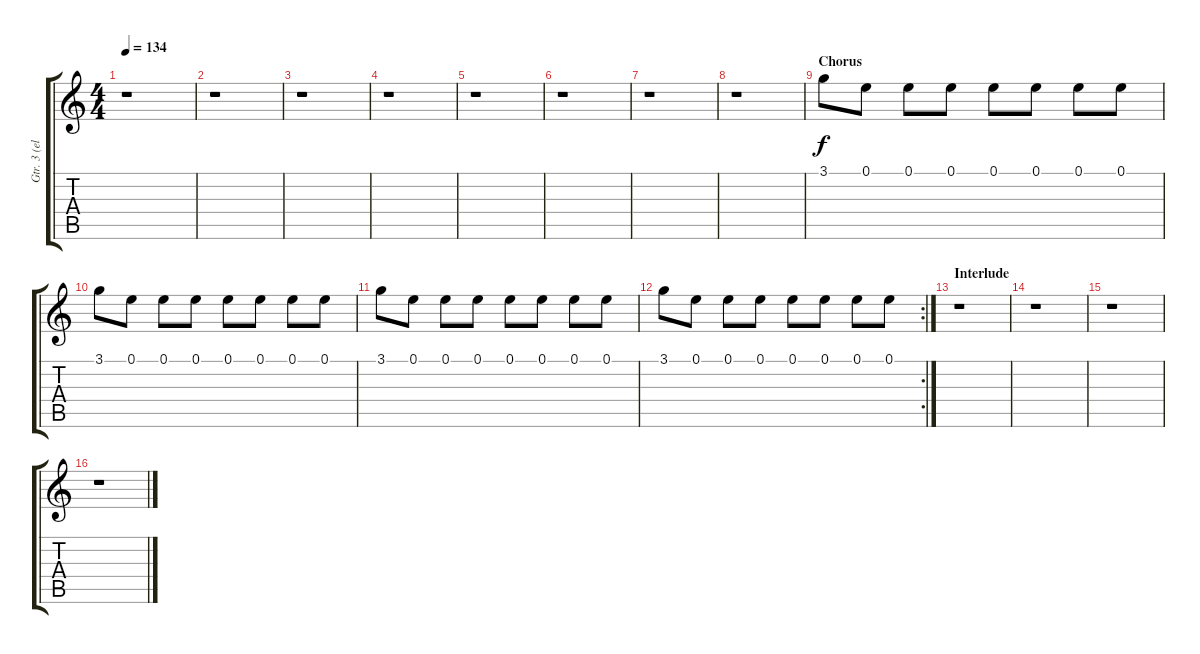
\track ("Gtr. 3 (elec. w/dist.)" "Gtr. 3 (el") {instrument overdrivenguitar}
\staff {score tabs}
\tuning (E4 B3 G3 D3 A2 E2) {hide}
\ts (4 4)
\tempo 134
\clef g2
\ks c
r.1{dy f} |
r.1 |
r.1 |
r.1 |
r.1 |
r.1 |
r.1 |
r.1 |
\section ("" "Chorus")
3.1.8 0.1.8 0.1.8 0.1.8 0.1.8 0.1.8 0.1.8 0.1.8 |
3.1.8 0.1.8 0.1.8 0.1.8 0.1.8 0.1.8 0.1.8 0.1.8 |
3.1.8 0.1.8 0.1.8 0.1.8 0.1.8 0.1.8 0.1.8 0.1.8 |
\rc 2
3.1.8 0.1.8 0.1.8 0.1.8 0.1.8 0.1.8 0.1.8 0.1.8 |
\section ("" "Interlude")
r.1 |
r.1 |
r.1 |
r.1
